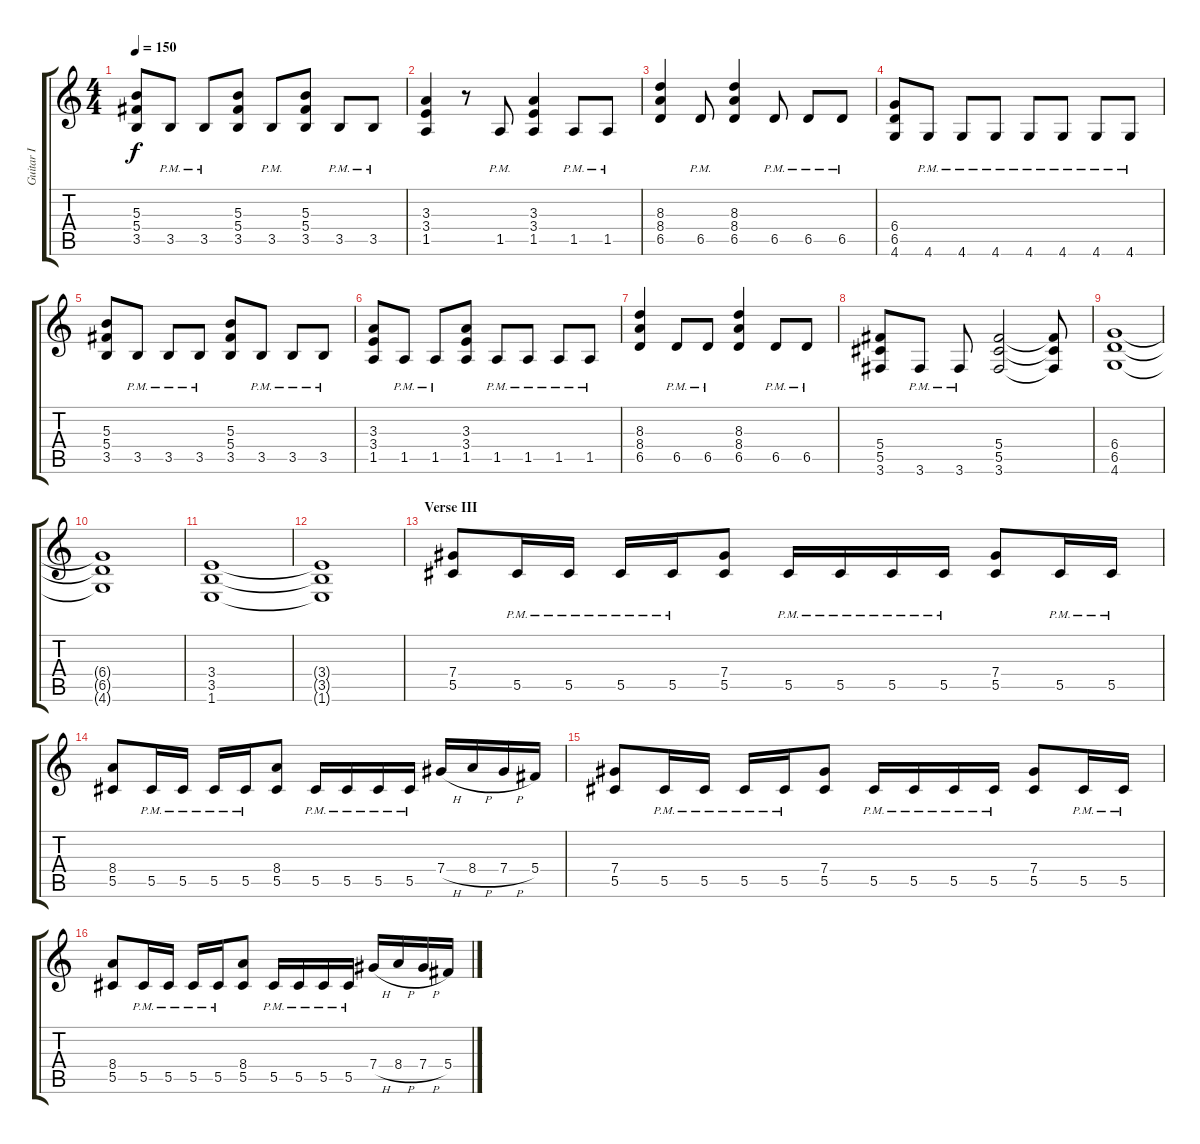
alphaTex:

\track ("Guitar I" "Guitar I") {instrument distortionguitar}
\staff {score tabs}
\tuning (Eb4 Bb3 Gb3 Db3 Ab2 Eb2) {hide}
\ts (4 4)
\tempo 150
\clef g2
\ks c
(5.3 5.4 3.5).8{dy f} 3.5{pm}.8 3.5{pm}.8 (5.3 5.4 3.5).8 3.5{pm}.8 (5.3 5.4 3.5).8 3.5{pm}.8 3.5{pm}.8 |
(3.3 3.4 1.5).4 r.8 1.5{pm}.8 (3.3 3.4 1.5).4 1.5{pm}.8 1.5{pm}.8 |
(8.3 8.4 6.5).4 6.5{pm}.8 (8.3 8.4 6.5).4 6.5{pm}.8 6.5{pm}.8 6.5{pm}.8 |
(6.4 6.5 4.6).8 4.6{pm}.8 4.6{pm}.8 4.6{pm}.8 4.6{pm}.8 4.6{pm}.8 4.6{pm}.8 4.6{pm}.8 |
(5.3 5.4 3.5).8 3.5{pm}.8 3.5{pm}.8 3.5{pm}.8 (5.3 5.4 3.5).8 3.5{pm}.8 3.5{pm}.8 3.5{pm}.8 |
(3.3 3.4 1.5).8 1.5{pm}.8 1.5{pm}.8 (3.3 3.4 1.5).8 1.5{pm}.8 1.5{pm}.8 1.5{pm}.8 1.5{pm}.8 |
(8.3 8.4 6.5).4 6.5{pm}.8 6.5{pm}.8 (8.3 8.4 6.5).4 6.5{pm}.8 6.5{pm}.8 |
(5.4 5.5 3.6).8 3.6{pm}.8 3.6{pm}.8 (5.4 5.5 3.6).2 (5.4{t} 5.5{t} 3.6{t}).8 |
(6.4 6.5 4.6).1 |
(6.4{t} 6.5{t} 4.6{t}).1 |
(3.4 3.5 1.6).1 |
(3.4{t} 3.5{t} 1.6{t}).1 |
\section ("" "Verse III")
(7.4 5.5).8 5.5{pm}.16 5.5{pm}.16 5.5{pm}.16 5.5{pm}.16 (7.4 5.5).8 5.5{pm}.16 5.5{pm}.16 5.5{pm}.16 5.5{pm}.16 (7.4 5.5).8 5.5{pm}.16 5.5{pm}.16 |
(8.4 5.5).8 5.5{pm}.16 5.5{pm}.16 5.5{pm}.16 5.5{pm}.16 (8.4 5.5).8 5.5{pm}.16 5.5{pm}.16 5.5{pm}.16 5.5{pm}.16 7.4{h}.16 8.4{h}.16 7.4{h}.16 5.4.16 |
(7.4 5.5).8 5.5{pm}.16 5.5{pm}.16 5.5{pm}.16 5.5{pm}.16 (7.4 5.5).8 5.5{pm}.16 5.5{pm}.16 5.5{pm}.16 5.5{pm}.16 (7.4 5.5).8 5.5{pm}.16 5.5{pm}.16 |
(8.4 5.5).8 5.5{pm}.16 5.5{pm}.16 5.5{pm}.16 5.5{pm}.16 (8.4 5.5).8 5.5{pm}.16 5.5{pm}.16 5.5{pm}.16 5.5{pm}.16 7.4{h}.16 8.4{h}.16 7.4{h}.16 5.4.16
